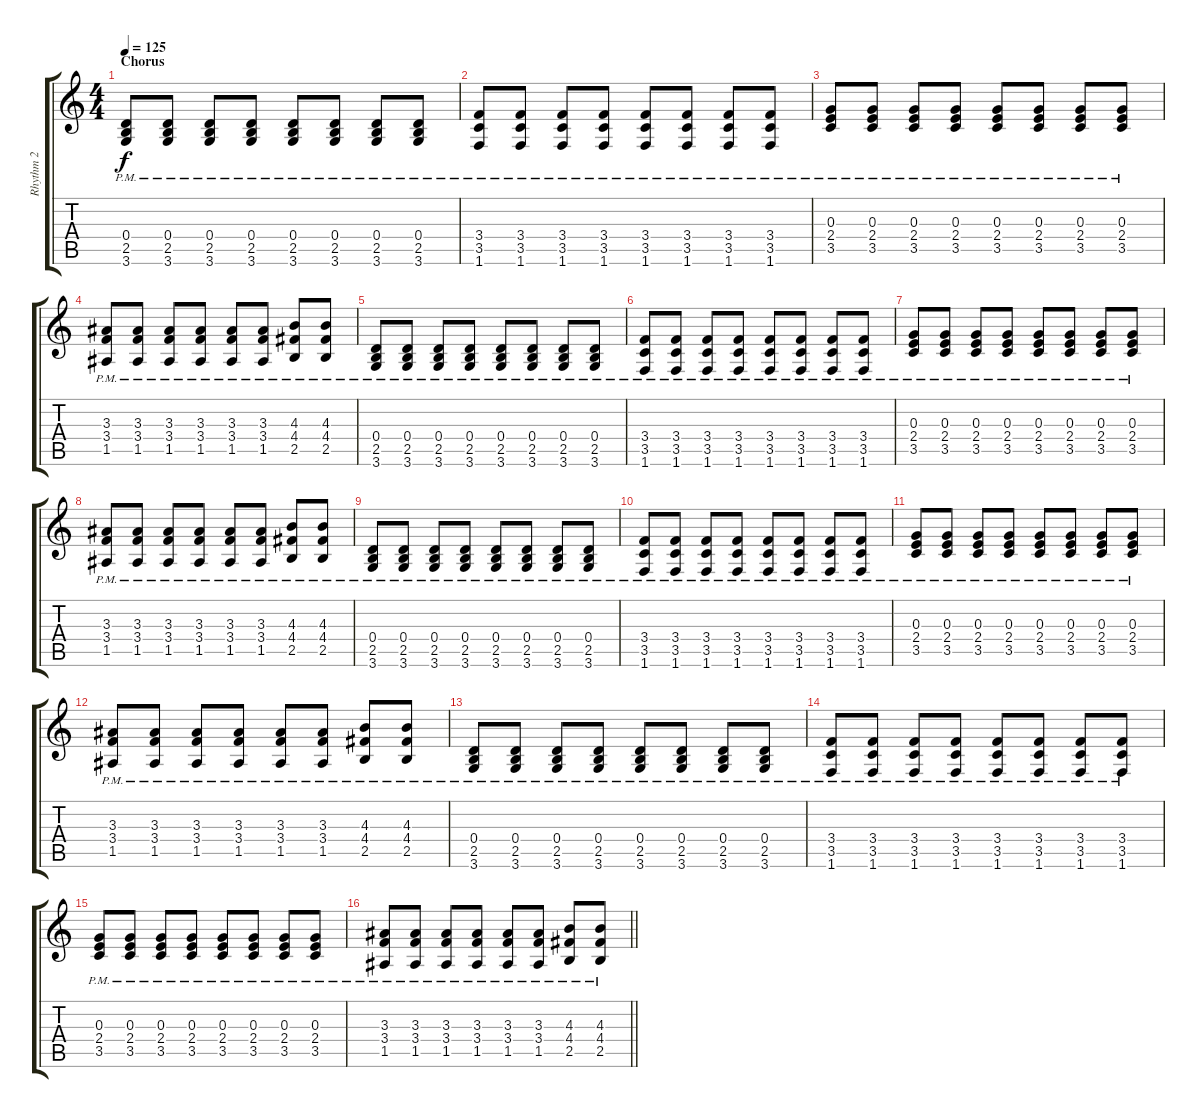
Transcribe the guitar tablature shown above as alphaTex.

\track ("Rhythm 2" "Rhythm 2") {instrument electricguitarclean}
\staff {score tabs}
\tuning (E4 B3 G3 D3 A2 E2) {hide}
\ts (4 4)
\section ("" "Chorus")
\tempo 125
\clef g2
\ks c
(0.4{pm} 2.5{pm} 3.6{pm}).8{dy f} (0.4{pm} 2.5{pm} 3.6{pm}).8 (0.4{pm} 2.5{pm} 3.6{pm}).8 (0.4{pm} 2.5{pm} 3.6{pm}).8 (0.4{pm} 2.5{pm} 3.6{pm}).8 (0.4{pm} 2.5{pm} 3.6{pm}).8 (0.4{pm} 2.5{pm} 3.6{pm}).8 (0.4{pm} 2.5{pm} 3.6{pm}).8 |
(3.4{pm} 3.5{pm} 1.6{pm}).8 (3.4{pm} 3.5{pm} 1.6{pm}).8 (3.4{pm} 3.5{pm} 1.6{pm}).8 (3.4{pm} 3.5{pm} 1.6{pm}).8 (3.4{pm} 3.5{pm} 1.6{pm}).8 (3.4{pm} 3.5{pm} 1.6{pm}).8 (3.4{pm} 3.5{pm} 1.6{pm}).8 (3.4{pm} 3.5{pm} 1.6{pm}).8 |
(0.3{pm} 2.4{pm} 3.5{pm}).8 (0.3{pm} 2.4{pm} 3.5{pm}).8 (0.3{pm} 2.4{pm} 3.5{pm}).8 (0.3{pm} 2.4{pm} 3.5{pm}).8 (0.3{pm} 2.4{pm} 3.5{pm}).8 (0.3{pm} 2.4{pm} 3.5{pm}).8 (0.3{pm} 2.4{pm} 3.5{pm}).8 (0.3{pm} 2.4{pm} 3.5{pm}).8 |
(3.3{pm} 3.4{pm} 1.5{pm}).8 (3.3{pm} 3.4{pm} 1.5{pm}).8 (3.3{pm} 3.4{pm} 1.5{pm}).8 (3.3{pm} 3.4{pm} 1.5{pm}).8 (3.3{pm} 3.4{pm} 1.5{pm}).8 (3.3{pm} 3.4{pm} 1.5{pm}).8 (4.3{pm} 4.4{pm} 2.5{pm}).8 (4.3{pm} 4.4{pm} 2.5{pm}).8 |
(0.4{pm} 2.5{pm} 3.6{pm}).8 (0.4{pm} 2.5{pm} 3.6{pm}).8 (0.4{pm} 2.5{pm} 3.6{pm}).8 (0.4{pm} 2.5{pm} 3.6{pm}).8 (0.4{pm} 2.5{pm} 3.6{pm}).8 (0.4{pm} 2.5{pm} 3.6{pm}).8 (0.4{pm} 2.5{pm} 3.6{pm}).8 (0.4{pm} 2.5{pm} 3.6{pm}).8 |
(3.4{pm} 3.5{pm} 1.6{pm}).8 (3.4{pm} 3.5{pm} 1.6{pm}).8 (3.4{pm} 3.5{pm} 1.6{pm}).8 (3.4{pm} 3.5{pm} 1.6{pm}).8 (3.4{pm} 3.5{pm} 1.6{pm}).8 (3.4{pm} 3.5{pm} 1.6{pm}).8 (3.4{pm} 3.5{pm} 1.6{pm}).8 (3.4{pm} 3.5{pm} 1.6{pm}).8 |
(0.3{pm} 2.4{pm} 3.5{pm}).8 (0.3{pm} 2.4{pm} 3.5{pm}).8 (0.3{pm} 2.4{pm} 3.5{pm}).8 (0.3{pm} 2.4{pm} 3.5{pm}).8 (0.3{pm} 2.4{pm} 3.5{pm}).8 (0.3{pm} 2.4{pm} 3.5{pm}).8 (0.3{pm} 2.4{pm} 3.5{pm}).8 (0.3{pm} 2.4{pm} 3.5{pm}).8 |
(3.3{pm} 3.4{pm} 1.5{pm}).8 (3.3{pm} 3.4{pm} 1.5{pm}).8 (3.3{pm} 3.4{pm} 1.5{pm}).8 (3.3{pm} 3.4{pm} 1.5{pm}).8 (3.3{pm} 3.4{pm} 1.5{pm}).8 (3.3{pm} 3.4{pm} 1.5{pm}).8 (4.3{pm} 4.4{pm} 2.5{pm}).8 (4.3{pm} 4.4{pm} 2.5{pm}).8 |
(0.4{pm} 2.5{pm} 3.6{pm}).8 (0.4{pm} 2.5{pm} 3.6{pm}).8 (0.4{pm} 2.5{pm} 3.6{pm}).8 (0.4{pm} 2.5{pm} 3.6{pm}).8 (0.4{pm} 2.5{pm} 3.6{pm}).8 (0.4{pm} 2.5{pm} 3.6{pm}).8 (0.4{pm} 2.5{pm} 3.6{pm}).8 (0.4{pm} 2.5{pm} 3.6{pm}).8 |
(3.4{pm} 3.5{pm} 1.6{pm}).8 (3.4{pm} 3.5{pm} 1.6{pm}).8 (3.4{pm} 3.5{pm} 1.6{pm}).8 (3.4{pm} 3.5{pm} 1.6{pm}).8 (3.4{pm} 3.5{pm} 1.6{pm}).8 (3.4{pm} 3.5{pm} 1.6{pm}).8 (3.4{pm} 3.5{pm} 1.6{pm}).8 (3.4{pm} 3.5{pm} 1.6{pm}).8 |
(0.3{pm} 2.4{pm} 3.5{pm}).8 (0.3{pm} 2.4{pm} 3.5{pm}).8 (0.3{pm} 2.4{pm} 3.5{pm}).8 (0.3{pm} 2.4{pm} 3.5{pm}).8 (0.3{pm} 2.4{pm} 3.5{pm}).8 (0.3{pm} 2.4{pm} 3.5{pm}).8 (0.3{pm} 2.4{pm} 3.5{pm}).8 (0.3{pm} 2.4{pm} 3.5{pm}).8 |
(3.3{pm} 3.4{pm} 1.5{pm}).8 (3.3{pm} 3.4{pm} 1.5{pm}).8 (3.3{pm} 3.4{pm} 1.5{pm}).8 (3.3{pm} 3.4{pm} 1.5{pm}).8 (3.3{pm} 3.4{pm} 1.5{pm}).8 (3.3{pm} 3.4{pm} 1.5{pm}).8 (4.3{pm} 4.4{pm} 2.5{pm}).8 (4.3{pm} 4.4{pm} 2.5{pm}).8 |
(0.4{pm} 2.5{pm} 3.6{pm}).8 (0.4{pm} 2.5{pm} 3.6{pm}).8 (0.4{pm} 2.5{pm} 3.6{pm}).8 (0.4{pm} 2.5{pm} 3.6{pm}).8 (0.4{pm} 2.5{pm} 3.6{pm}).8 (0.4{pm} 2.5{pm} 3.6{pm}).8 (0.4{pm} 2.5{pm} 3.6{pm}).8 (0.4{pm} 2.5{pm} 3.6{pm}).8 |
(3.4{pm} 3.5{pm} 1.6{pm}).8 (3.4{pm} 3.5{pm} 1.6{pm}).8 (3.4{pm} 3.5{pm} 1.6{pm}).8 (3.4{pm} 3.5{pm} 1.6{pm}).8 (3.4{pm} 3.5{pm} 1.6{pm}).8 (3.4{pm} 3.5{pm} 1.6{pm}).8 (3.4{pm} 3.5{pm} 1.6{pm}).8 (3.4{pm} 3.5{pm} 1.6{pm}).8 |
(0.3{pm} 2.4{pm} 3.5{pm}).8 (0.3{pm} 2.4{pm} 3.5{pm}).8 (0.3{pm} 2.4{pm} 3.5{pm}).8 (0.3{pm} 2.4{pm} 3.5{pm}).8 (0.3{pm} 2.4{pm} 3.5{pm}).8 (0.3{pm} 2.4{pm} 3.5{pm}).8 (0.3{pm} 2.4{pm} 3.5{pm}).8 (0.3{pm} 2.4{pm} 3.5{pm}).8 |
\barLineRight lightlight
(3.3{pm} 3.4{pm} 1.5{pm}).8 (3.3{pm} 3.4{pm} 1.5{pm}).8 (3.3{pm} 3.4{pm} 1.5{pm}).8 (3.3{pm} 3.4{pm} 1.5{pm}).8 (3.3{pm} 3.4{pm} 1.5{pm}).8 (3.3{pm} 3.4{pm} 1.5{pm}).8 (4.3{pm} 4.4{pm} 2.5{pm}).8 (4.3{pm} 4.4{pm} 2.5{pm}).8
